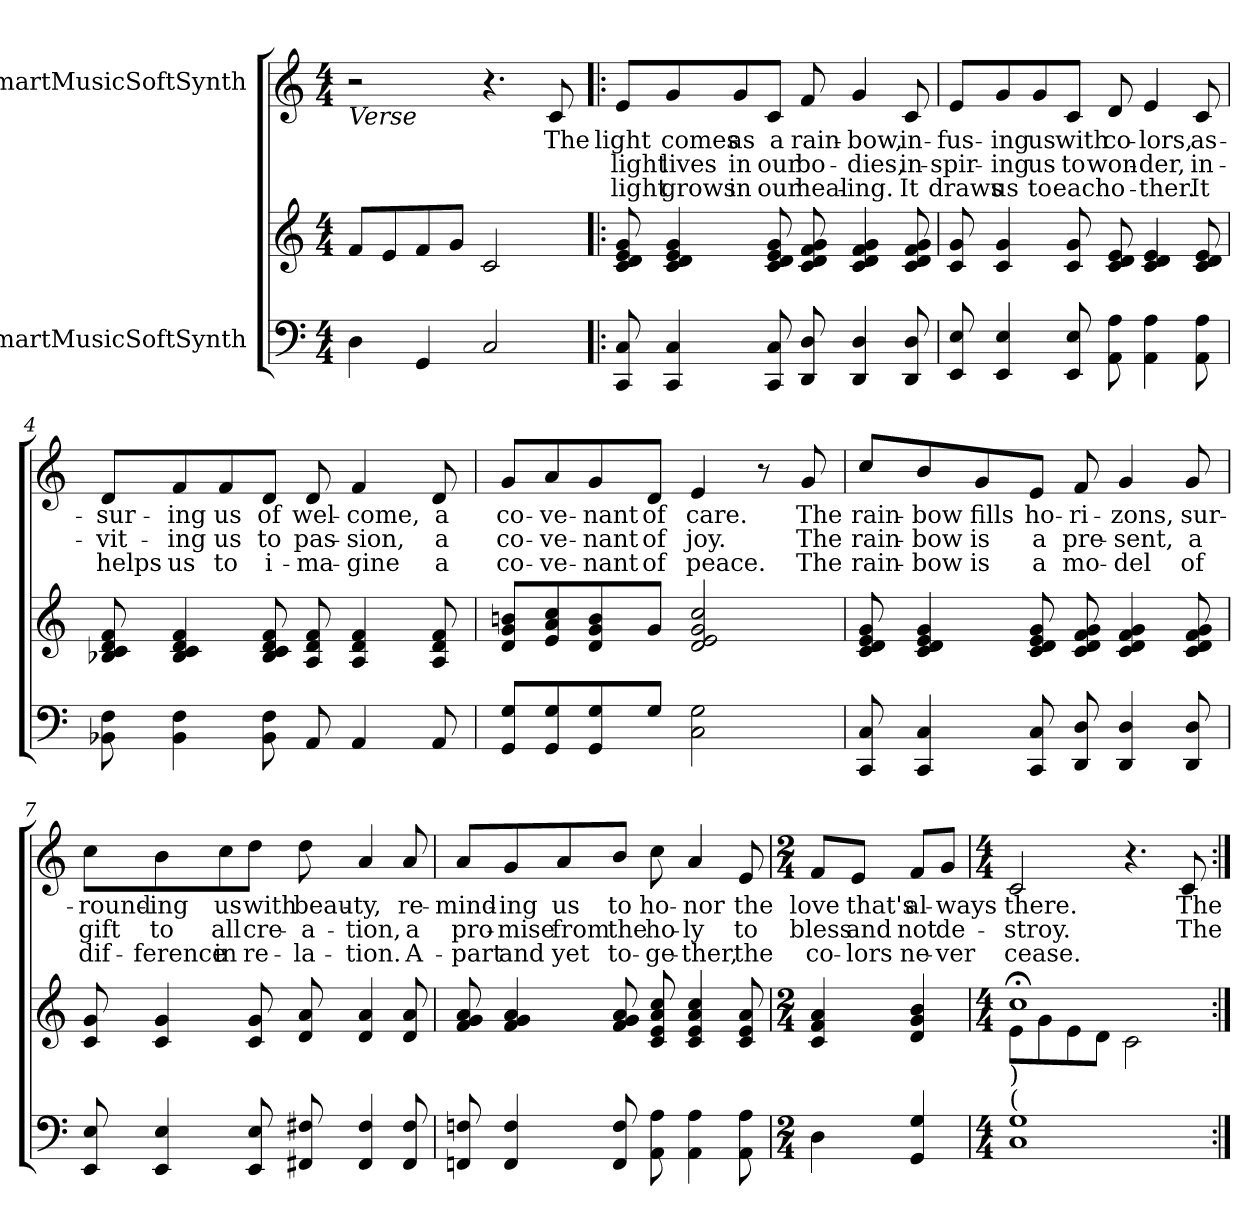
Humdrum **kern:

**kern	**kern	**kern	**text	**text	**text
*part2	*part2	*part1	*part1	*part1	*part1
*staff3	*staff2	*staff1	*staff1	*staff1	*staff1
*I"SmartMusicSoftSynth	*	*I"SmartMusicSoftSynth	*	*	*
*clefF4	*clefG2	*clefG2	*	*	*
*k[]	*k[]	*k[]	*	*	*
*M4/4	*M4/4	*M4/4	*	*	*
=1	=1	=1	=1	=1	=1
!	!	!LO:TX:b:i:t=Verse	!	!	!
4D\	8f/L	2r	.	.	.
.	8e/	.	.	.	.
4GG/	8f/	.	.	.	.
.	8g/J	.	.	.	.
2C/	2c/	4.r	.	.	.
!	!	!	!LO:LY:b	!	!
.	.	8c/	The	.	.
=2!|:	=2!|:	=2!|:	=2!|:	=2!|:	=2!|:
!	!	!	!LO:LY:b	!LO:LY:b	!LO:LY:b
8CC/ 8C/	8c/ 8d/ 8e/ 8g/	8e/L	light	light	light
!	!	!	!LO:LY:b	!LO:LY:b	!LO:LY:b
4CC/ 4C/	4c/ 4d/ 4e/ 4g/	8g/	comes	lives	grows
!	!	!	!LO:LY:b	!LO:LY:b	!LO:LY:b
.	.	8g/	as	in	in
!	!	!	!LO:LY:b	!LO:LY:b	!LO:LY:b
8CC/ 8C/	8c/ 8d/ 8e/ 8g/	8c/J	a	our	our
!	!	!	!LO:LY:b	!LO:LY:b	!LO:LY:b
8DD/ 8D/	8c/ 8d/ 8f/ 8g/	8f/	rain-	bo-	heal-
!	!	!	!LO:LY:b	!LO:LY:b	!LO:LY:b
4DD/ 4D/	4c/ 4d/ 4f/ 4g/	4g/	-bow,	-dies,	-ing.
!	!	!	!LO:LY:b	!LO:LY:b	!LO:LY:b
8DD/ 8D/	8c/ 8d/ 8f/ 8g/	8c/	in-	in-	It
!!LO:LB:g=z
=3	=3	=3	=3	=3	=3
!	!	!	!LO:LY:b	!LO:LY:b	!LO:LY:b
8EE/ 8E/	8c/ 8g/	8e/L	-fus-	-spir-	draws
!	!	!	!LO:LY:b	!LO:LY:b	!LO:LY:b
4EE/ 4E/	4c/ 4g/	8g/	-ing	-ing	us
!	!	!	!LO:LY:b	!LO:LY:b	!LO:LY:b
.	.	8g/	us	us	to
!	!	!	!LO:LY:b	!LO:LY:b	!LO:LY:b
8EE/ 8E/	8c/ 8g/	8c/J	with	to	each
!	!	!	!LO:LY:b	!LO:LY:b	!LO:LY:b
8AA\ 8A\	8c/ 8d/ 8e/	8d/	co-	won-	o-
!	!	!	!LO:LY:b	!LO:LY:b	!LO:LY:b
4AA\ 4A\	4c/ 4d/ 4e/	4e/	-lors,	-der,	-ther.
!	!	!	!LO:LY:b	!LO:LY:b	!LO:LY:b
8AA\ 8A\	8c/ 8d/ 8e/	8c/	as-	in-	It
!!LO:LB:g=z
=4	=4	=4	=4	=4	=4
!	!	!	!LO:LY:b	!LO:LY:b	!LO:LY:b
8BB-X\ 8F\	8B-X/ 8c/ 8d/ 8f/	8d/L	-sur-	-vit-	helps
!	!	!	!LO:LY:b	!LO:LY:b	!LO:LY:b
4BB-\ 4F\	4B-/ 4c/ 4d/ 4f/	8f/	-ing	-ing	us
!	!	!	!LO:LY:b	!LO:LY:b	!LO:LY:b
.	.	8f/	us	us	to
!	!	!	!LO:LY:b	!LO:LY:b	!LO:LY:b
8BB-\ 8F\	8B-/ 8c/ 8d/ 8f/	8d/J	of	to	i-
!	!	!	!LO:LY:b	!LO:LY:b	!LO:LY:b
8AA/	8A/ 8d/ 8f/	8d/	wel-	pas-	-ma-
!	!	!	!LO:LY:b	!LO:LY:b	!LO:LY:b
4AA/	4A/ 4d/ 4f/	4f/	-come,	-sion,	-gine
!	!	!	!LO:LY:b	!LO:LY:b	!LO:LY:b
8AA/	8A/ 8d/ 8f/	8d/	a	a	a
=5	=5	=5	=5	=5	=5
!	!	!	!LO:LY:b	!LO:LY:b	!LO:LY:b
8GG/ 8G/L	8d/ 8g/ 8bni/L	8g/L	co-	co-	co-
!	!	!	!LO:LY:b	!LO:LY:b	!LO:LY:b
8GG/ 8G/	8e/ 8a/ 8cc/	8a/	-ve-	-ve-	-ve-
!	!	!	!LO:LY:b	!LO:LY:b	!LO:LY:b
8GG/ 8G/	8d/ 8g/ 8b/	8g/	-nant	-nant	-nant
!	!	!	!LO:LY:b	!LO:LY:b	!LO:LY:b
8G/J	8g/J	8d/J	of	of	of
!	!	!	!LO:LY:b	!LO:LY:b	!LO:LY:b
2C\ 2G\	2d/ 2e/ 2g/ 2cc/	4e/	care.	joy.	peace.
.	.	8r	.	.	.
!	!	!	!LO:LY:b	!LO:LY:b	!LO:LY:b
.	.	8g/	The	The	The
!!LO:LB:g=z
=6	=6	=6	=6	=6	=6
!	!	!	!LO:LY:b	!LO:LY:b	!LO:LY:b
8CC/ 8C/	8c/ 8d/ 8e/ 8g/	8cc/L	rain-	rain-	rain-
!	!	!	!LO:LY:b	!LO:LY:b	!LO:LY:b
4CC/ 4C/	4c/ 4d/ 4e/ 4g/	8b/	-bow	-bow	-bow
!	!	!	!LO:LY:b	!LO:LY:b	!LO:LY:b
.	.	8g/	fills	is	is
!	!	!	!LO:LY:b	!LO:LY:b	!LO:LY:b
8CC/ 8C/	8c/ 8d/ 8e/ 8g/	8e/J	ho-	a	a
!	!	!	!LO:LY:b	!LO:LY:b	!LO:LY:b
8DD/ 8D/	8c/ 8d/ 8f/ 8g/	8f/	-ri-	pre-	mo-
!	!	!	!LO:LY:b	!LO:LY:b	!LO:LY:b
4DD/ 4D/	4c/ 4d/ 4f/ 4g/	4g/	-zons,	-sent,	-del
!	!	!	!LO:LY:b	!LO:LY:b	!LO:LY:b
8DD/ 8D/	8c/ 8d/ 8f/ 8g/	8g/	sur-	a	of
!!LO:LB:g=z
=7	=7	=7	=7	=7	=7
!	!	!	!LO:LY:b	!LO:LY:b	!LO:LY:b
8EE/ 8E/	8c/ 8g/	8cc\L	-round-	gift	dif-
!	!	!	!LO:LY:b	!LO:LY:b	!LO:LY:b
4EE/ 4E/	4c/ 4g/	8b\	-ing	to	-ference
!	!	!	!LO:LY:b	!LO:LY:b	!LO:LY:b
.	.	8cc\	us	all	in
!	!	!	!LO:LY:b	!LO:LY:b	!LO:LY:b
8EE/ 8E/	8c/ 8g/	8dd\J	with	cre-	re-
!	!	!	!LO:LY:b	!LO:LY:b	!LO:LY:b
8FF#X/ 8F#X/	8d/ 8a/	8dd\	beau-	-a-	-la-
!	!	!	!LO:LY:b	!LO:LY:b	!LO:LY:b
4FF#/ 4F#/	4d/ 4a/	4a/	-ty,	-tion,	-tion.
!	!	!	!LO:LY:b	!LO:LY:b	!LO:LY:b
8FF#/ 8F#/	8d/ 8a/	8a/	re-	a	A-
=8	=8	=8	=8	=8	=8
!	!	!	!LO:LY:b	!LO:LY:b	!LO:LY:b
8FFni/ 8Fni/	8f/ 8g/ 8a/	8a/L	-mind-	pro-	-part
!	!	!	!LO:LY:b	!LO:LY:b	!LO:LY:b
4FF/ 4F/	4f/ 4g/ 4a/	8g/	-ing	-mise	and
!	!	!	!LO:LY:b	!LO:LY:b	!LO:LY:b
.	.	8a/	us	from	yet
!	!	!	!LO:LY:b	!LO:LY:b	!LO:LY:b
8FF/ 8F/	8f/ 8g/ 8a/	8b/J	to	the	to-
!	!	!	!LO:LY:b	!LO:LY:b	!LO:LY:b
8AA\ 8A\	8c/ 8e/ 8a/ 8cc/	8cc\	ho-	ho-	-ge-
!	!	!	!LO:LY:b	!LO:LY:b	!LO:LY:b
4AA\ 4A\	4c/ 4e/ 4a/ 4cc/	4a/	-nor	-ly	-ther,
!	!	!	!LO:LY:b	!LO:LY:b	!LO:LY:b
8AA\ 8A\	8c/ 8e/ 8a/	8e/	the	to	the
!!LO:LB:g=z
=9	=9	=9	=9	=9	=9
*M2/4	*M2/4	*M2/4	*	*	*
!	!	!	!LO:LY:b	!LO:LY:b	!LO:LY:b
4D\	4c/ 4f/ 4a/	8f/L	love	bless	co-
!	!	!	!LO:LY:b	!LO:LY:b	!LO:LY:b
.	.	8e/J	that's	and	-lors
!	!	!	!LO:LY:b	!LO:LY:b	!LO:LY:b
4GG/ 4G/	4d/ 4g/ 4b/	8f/L	al-	not	ne-
!	!	!	!LO:LY:b	!LO:LY:b	!LO:LY:b
.	.	8g/J	-ways	de-	-ver
=10	=10	=10	=10	=10	=10
*M4/4	*M4/4	*M4/4	*	*	*
*	*^	*	*	*	*
!	!LO:TX:b:t=)	!	!	!	!	!
!LO:TX:a:t=(	!	!	!	!	!	!
!	!	!	!	!LO:LY:b	!LO:LY:b	!LO:LY:b
1C 1G	1cc;<	8e\L	2c/	there.	-stroy.	cease.
.	.	8g\	.	.	.	.
.	.	8e\	.	.	.	.
.	.	8d\J	.	.	.	.
.	.	2c\	4.r	.	.	.
!	!	!	!	!LO:LY:b	!LO:LY:b	!
.	.	.	8c/	The	The	.
*	*v	*v	*	*	*	*
=:|!	=:|!	=:|!	=:|!	=:|!	=:|!
*-	*-	*-	*-	*-	*-
